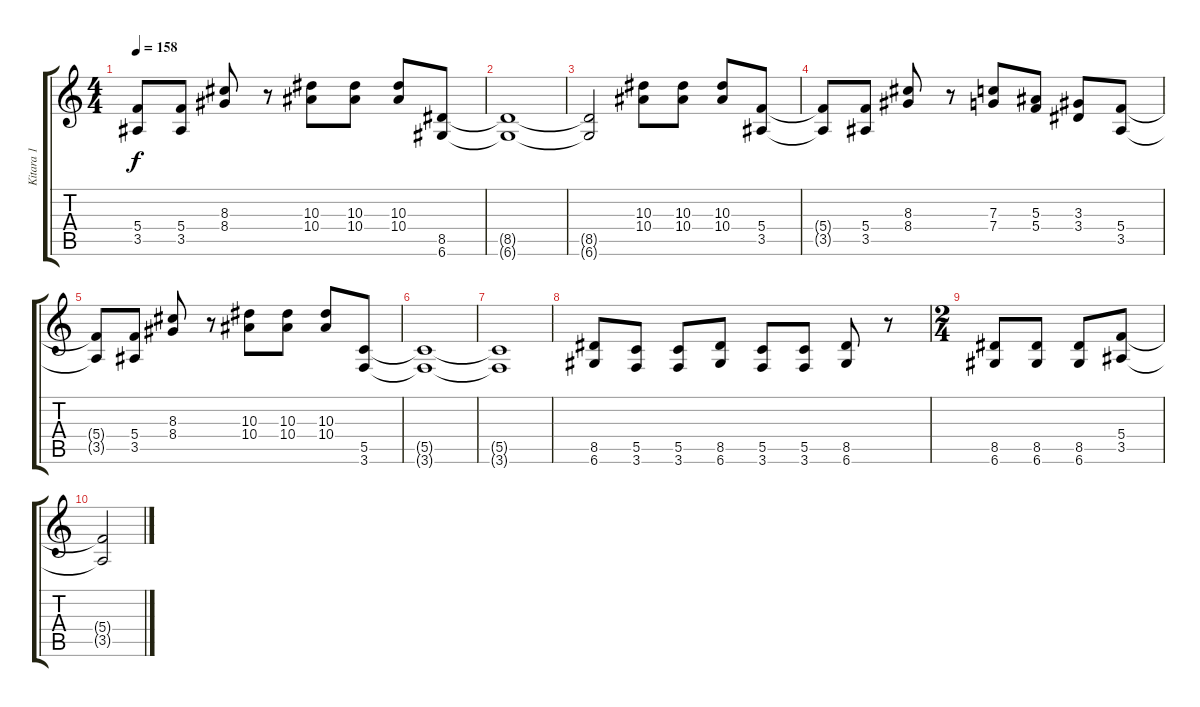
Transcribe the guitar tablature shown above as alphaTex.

\track ("Kitara 1" "Kitara 1") {instrument distortionguitar}
\staff {score tabs}
\tuning (D4 A3 F3 C3 G2 D2) {hide}
\ts (4 4)
\tempo 158
\clef g2
\ks c
(5.4{t} 3.5{t}).8{dy f} (5.4 3.5).8 (8.3 8.4).8 r.8 (10.3 10.4).8 (10.3 10.4).8 (10.3 10.4).8 (8.5 6.6).8 |
(8.5{t} 6.6{t}).1 |
(8.5{t} 6.6{t}).2 (10.3 10.4).8 (10.3 10.4).8 (10.3 10.4).8 (5.4 3.5).8 |
(5.4{t} 3.5{t}).8 (5.4 3.5).8 (8.3 8.4).8 r.8 (7.3 7.4).8 (5.3 5.4).8 (3.3 3.4).8 (5.4 3.5).8 |
(5.4{t} 3.5{t}).8 (5.4 3.5).8 (8.3 8.4).8 r.8 (10.3 10.4).8 (10.3 10.4).8 (10.3 10.4).8 (5.5 3.6).8 |
(5.5{t} 3.6{t}).1 |
(5.5{t} 3.6{t}).1 |
(8.5 6.6).8 (5.5 3.6).8 (5.5 3.6).8 (8.5 6.6).8 (5.5 3.6).8 (5.5 3.6).8 (8.5 6.6).8 r.8 |
\ts (2 4)
(8.5 6.6).8 (8.5 6.6).8 (8.5 6.6).8 (5.4 3.5).8 |
(5.4{t} 3.5{t}).2
